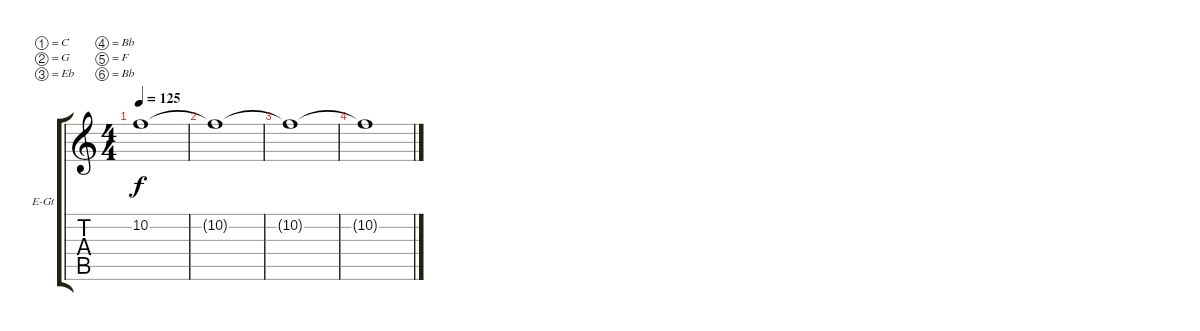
\bracketExtendMode groupsimilarinstruments
\firstSystemTrackNameOrientation horizontal
\otherSystemsTrackNameOrientation horizontal
\track ("Lead (Aaron Fink)" "E-Gt") {instrument overdrivenguitar}
\staff {score tabs}
\tuning (C4 G3 Eb3 Bb2 F2 Bb1)
\ts (4 4)
\tempo 125
\clef g2
\ks c
10.2.1{dy f} |
10.2{t}.1 |
10.2{t}.1 |
10.2{t}.1
